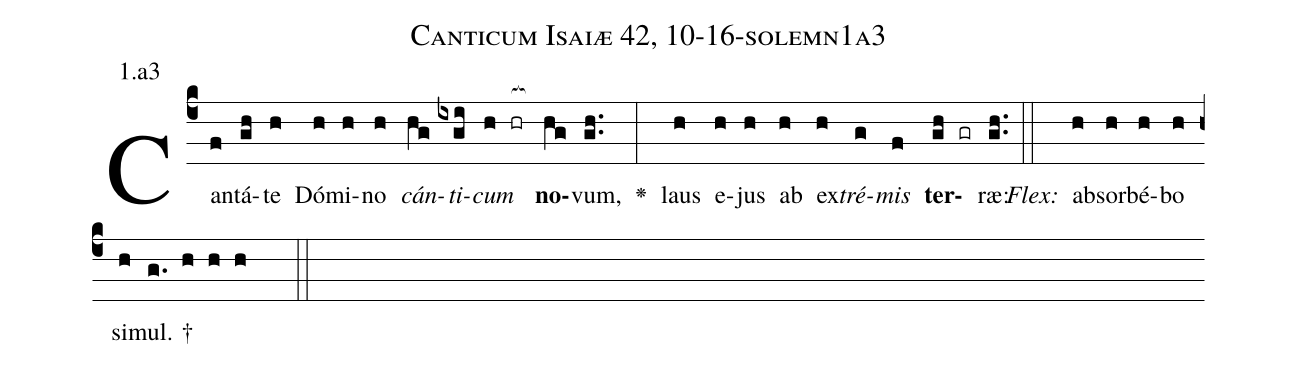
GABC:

name: Canticum Isaiæ 42, 10-16-solemn1a3;
annotation: 1.a3;
%%
(c4)Can(f)tá(gh)te(h) Dó(h)mi(h)no(h) <i>cán</i>(hg)<i>ti</i>(ixgi)<i>cum</i>(h hr[ocb:1{]) <b>no</b>(hg[ocb:0}])vum,(gh..) <v>\greheightstar</v>(:) laus(h) e(h)jus(h) ab(h) ex(h)<i>tré</i>(g)<i>mis</i>(f) <b>ter</b>(gh gr)ræ:(gh..) (::)
<i>Flex:</i>()  ab(h)sor(h)bé(h)bo(h) si(h)mul. †(g. h h h  ::)

%E(h) u(h) o(g) u(f) a(gh) e.(gh..) (::)
